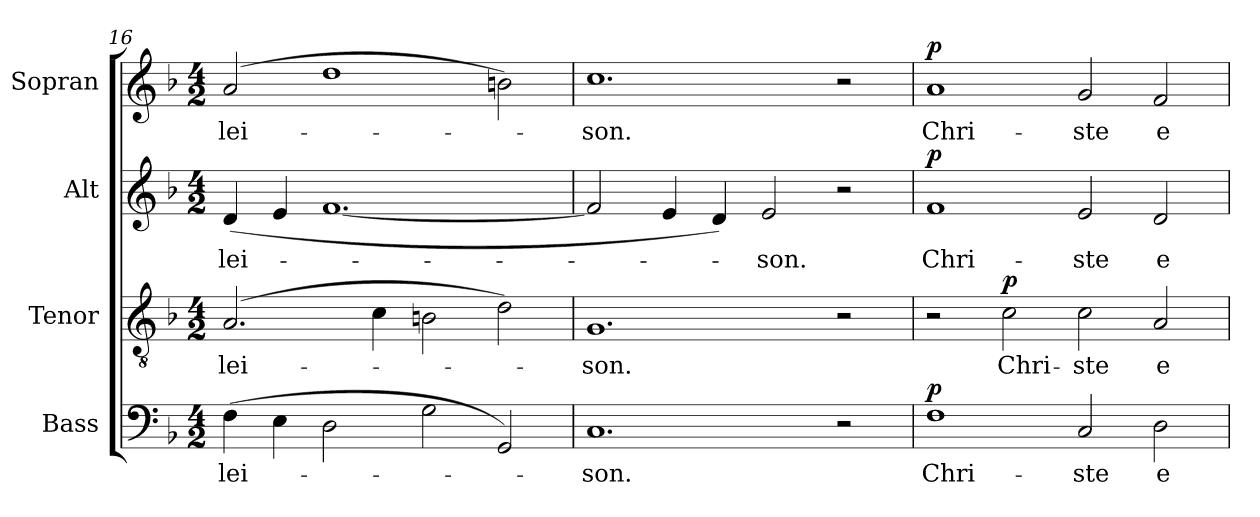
**kern	**text	**dynam	**kern	**text	**dynam	**kern	**text	**dynam	**kern	**text	**dynam
*part4	*part4	*part4	*part3	*part3	*part3	*part2	*part2	*part2	*part1	*part1	*part1
*staff4	*staff4	*staff4	*staff3	*staff3	*staff3	*staff2	*staff2	*staff2	*staff1	*staff1	*staff1
*I"Bass	*	*	*I"Tenor	*	*	*I"Alt	*	*	*I"Sopran	*	*
*I'B.	*	*	*I'T.	*	*	*I'A.	*	*	*I'S.	*	*
*clefF4	*	*	*clefGv2	*	*	*clefG2	*	*	*clefG2	*	*
*k[b-]	*	*	*k[b-]	*	*	*k[b-]	*	*	*k[b-]	*	*
*F:	*	*	*F:	*	*	*F:	*	*	*F:	*	*
*M4/2	*	*	*M4/2	*	*	*M4/2	*	*	*M4/2	*	*
=16	=16	=16	=16	=16	=16	=16	=16	=16	=16	=16	=16
!	!LO:LY:b	!	!	!LO:LY:b	!	!	!LO:LY:b	!	!	!LO:LY:b	!
(>4F\	-lei-	.	(2.A/	-lei-	.	(<4d/	-lei-	.	(2a/	-lei-	.
4E\	.	.	.	.	.	4e/	.	.	.	.	.
2D\	.	.	.	.	.	[1.f	.	.	1dd	.	.
.	.	.	4c\	.	.	.	.	.	.	.	.
2G\	.	.	2Bn\	.	.	.	.	.	.	.	.
2GG/)	.	.	2d\)	.	.	.	.	.	2bn\)	.	.
=17	=17	=17	=17	=17	=17	=17	=17	=17	=17	=17	=17
!	!LO:LY:b	!	!	!LO:LY:b	!	!	!	!	!	!LO:LY:b	!
1.C	-son.	.	1.G	-son.	.	2f/]	.	.	1.cc	-son.	.
.	.	.	.	.	.	4e/	.	.	.	.	.
.	.	.	.	.	.	4d/)	.	.	.	.	.
!	!	!	!	!	!	!	!LO:LY:b	!	!	!	!
.	.	.	.	.	.	2e/	-son.	.	.	.	.
2r	.	.	2r	.	.	2r	.	.	2r	.	.
!!LO:LB:g=z
=18	=18	=18	=18	=18	=18	=18	=18	=18	=18	=18	=18
!	!LO:LY:b	!LO:DY:a	!	!	!	!	!LO:LY:b	!LO:DY:a	!	!LO:LY:b	!LO:DY:a
1F	Chri-	p	2r	.	.	1f	Chri-	p	1a	Chri-	p
!	!	!	!	!LO:LY:b	!LO:DY:a	!	!	!	!	!	!
.	.	.	2c\	Chri-	p	.	.	.	.	.	.
!	!LO:LY:b	!	!	!LO:LY:b	!	!	!LO:LY:b	!	!	!LO:LY:b	!
2C/	-ste	.	2c\	-ste	.	2e/	-ste	.	2g/	-ste	.
!	!LO:LY:b	!	!	!LO:LY:b	!	!	!LO:LY:b	!	!	!LO:LY:b	!
2D\	e-	.	2A/	e-	.	2d/	e-	.	2f/	e-	.
=	=	=	=	=	=	=	=	=	=	=	=
*-	*-	*-	*-	*-	*-	*-	*-	*-	*-	*-	*-
